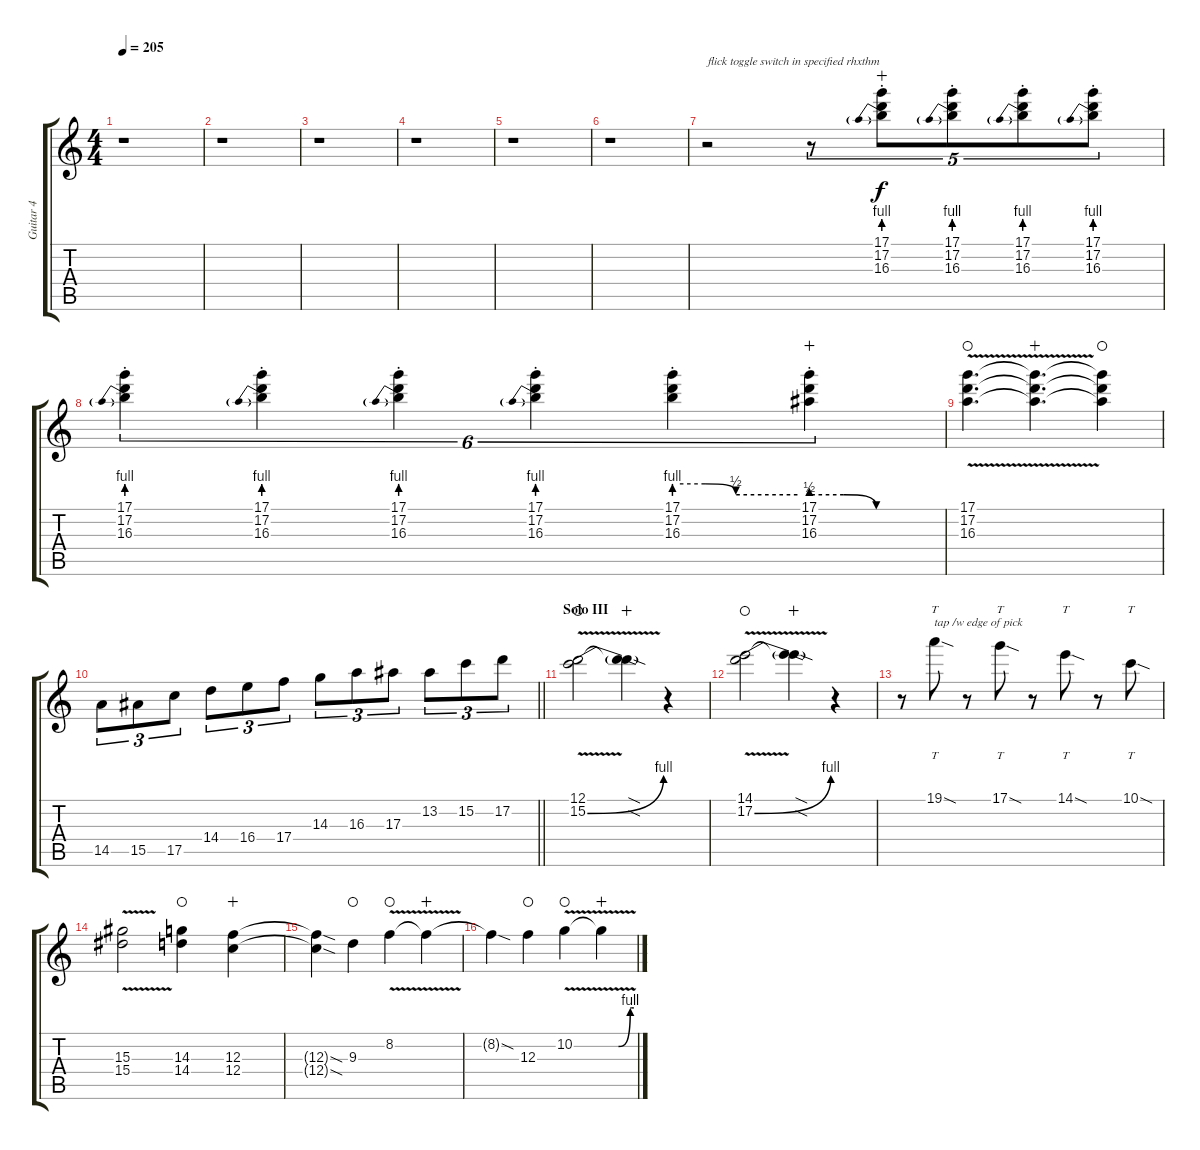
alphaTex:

\track ("Guitar 4" "Guitar 4") {instrument distortionguitar}
\staff {score tabs}
\tuning (D4 A3 F3 C3 G2 D2) {hide}
\ts (4 4)
\tempo 205
\clef g2
\ks c
r.1{dy f} |
r.1 |
r.1 |
r.1 |
r.1 |
r.1 |
r.2{txt "flick toggle switch in specified rhxthm"} r.8{tu (5 4)} (17.1 17.2 16.3{be (prebend 0 4 60 4) st}).8{tu (5 4) wahc} (17.1 17.2 16.3{be (prebend 0 4 60 4) st}).8{tu (5 4)} (17.1 17.2 16.3{be (prebend 0 4 60 4) st}).8{tu (5 4)} (17.1 17.2 16.3{be (prebend 0 4 60 4) st}).8{tu (5 4)} |
(17.1{st} 17.2{st} 16.3{be (prebend 0 4 60 4) st}).4{tu (6 4)} (17.1{st} 17.2{st} 16.3{be (prebend 0 4 60 4) st}).4{tu (6 4)} (17.1{st} 17.2{st} 16.3{be (prebend 0 4 60 4) st}).4{tu (6 4)} (17.1{st} 17.2{st} 16.3{be (prebend 0 4 60 4) st}).4{tu (6 4)} (17.1{st} 17.2{st} 16.3{be (custom 0 4 15 4 30 2 60 2) st}).4{tu (6 4)} (17.1{st} 17.2{st} 16.3{be (custom 0 2 15 2 30 0 60 0) st}).4{tu (6 4) wahc} |
(17.1 17.2 16.3{v}).4{d waho} (17.1{t} 17.2{t} 16.3{t}).4{d wahc} (17.1{t} 17.2{t} 16.3{t}).4{waho} |
\barLineRight lightlight
14.5.8{tu (3 2)} 15.5.8{tu (3 2)} 17.5.8{tu (3 2)} 14.4.8{tu (3 2)} 16.4.8{tu (3 2)} 17.4.8{tu (3 2)} 14.3.8{tu (3 2)} 16.3.8{tu (3 2)} 17.3.8{tu (3 2)} 13.2.8{tu (3 2)} 15.2.8{tu (3 2)} 17.2.8{tu (3 2)} |
\section ("" "Solo III")
(12.1 15.2{be (bend 0 0 60 4) v}).2{waho} (12.1{sod t} 15.2{sod t}).4{wahc} r.4 |
(14.1 17.2{be (bend 0 0 60 4) v}).2{waho} (14.1{sod t} 17.2{sod t}).4{wahc} r.4 |
r.8 19.1{sod}.8{tt txt "tap /w edge of pick"} r.8 17.1{sod}.8{tt} r.8 14.1{sod}.8{tt} r.8 10.1{sod}.8{tt} |
(15.3{v} 15.4{v}).2 (14.3 14.4).4{waho} (12.3 12.4).4{wahc} |
(12.3{sod t} 12.4{sod t}).4 9.3.4{waho} 8.2{v}.4{waho} 8.2{t}.4{wahc} |
8.2{sod t}.4 12.3.4{waho} 10.2{v}.4{waho} 10.2{be (custom 0 0 30 0 53 4 56 4 60 4) t}.4{wahc}
